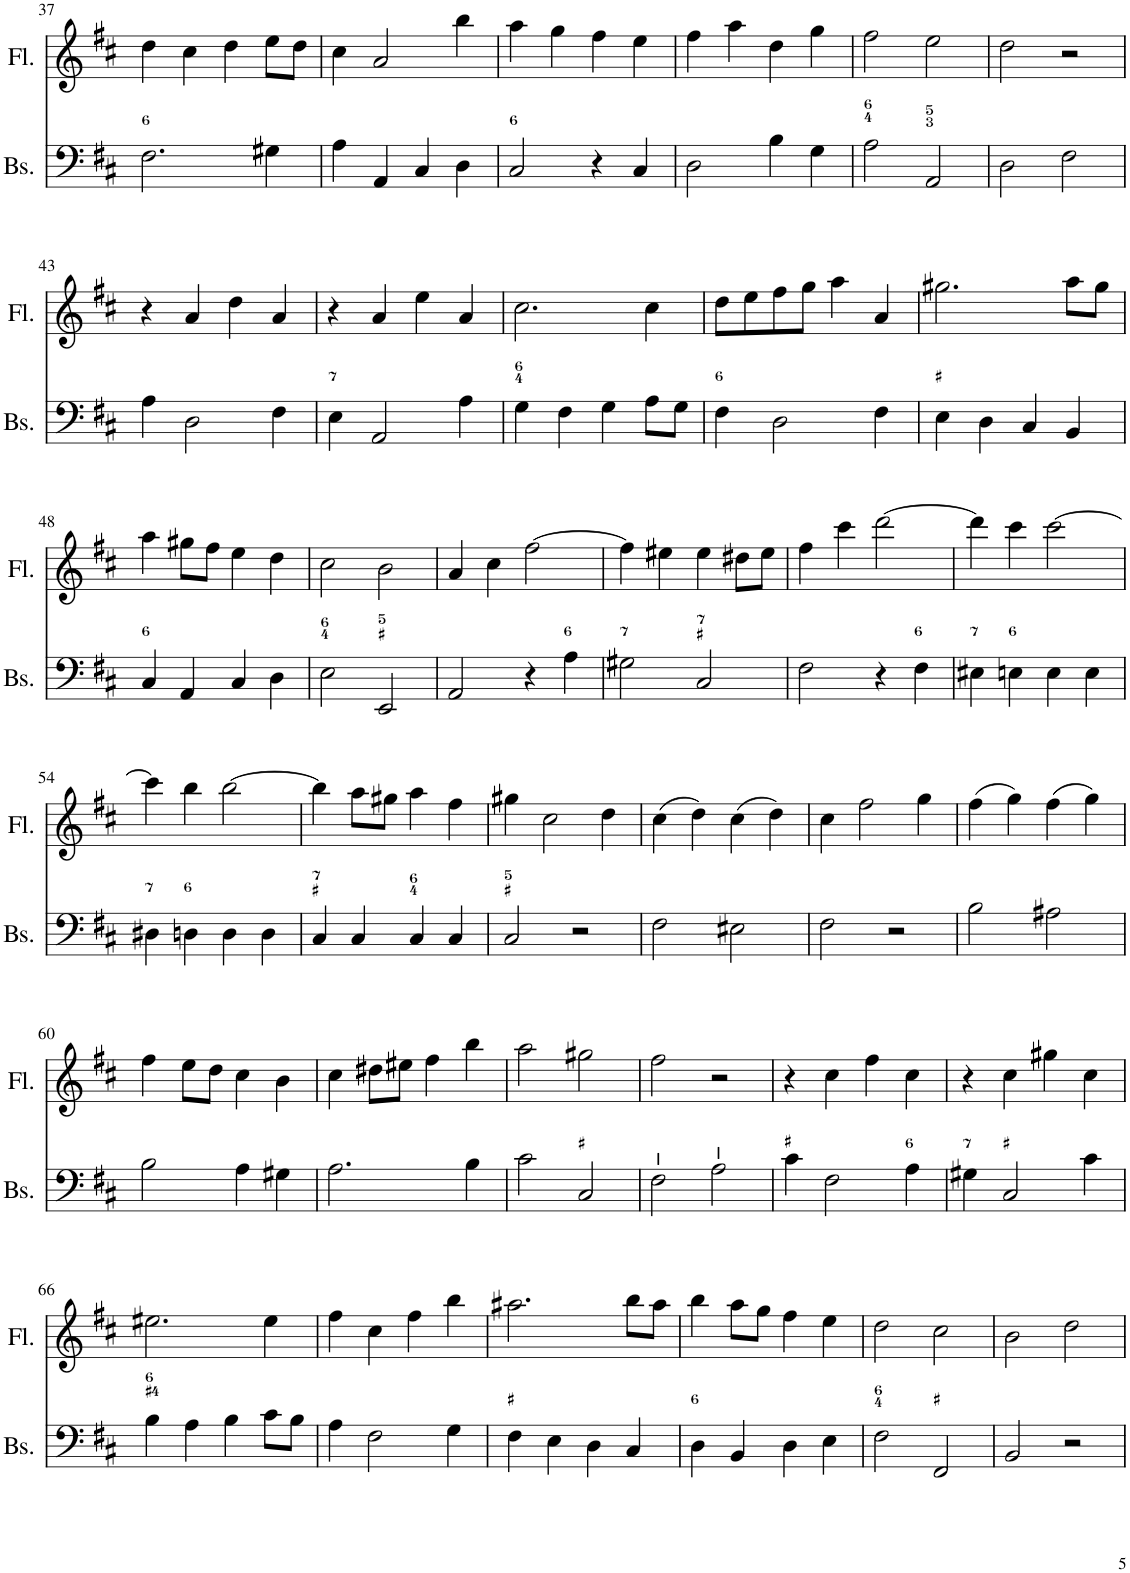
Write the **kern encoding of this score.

**kern	**kern
*part2	*part1
*staff2	*staff1
*I"Bass	*I"Flauto
*I'Bs.	*I'Fl.
!!LO:PB:g=z
*clefF4	*clefG2
*k[f#c#]	*k[f#c#]
*M2/2	*M2/2
*met(c|)	*met(c|)
=37	=37
2.F#\	4dd\
.	4cc#\
.	4dd\
4G#X\	8ee\L
.	8dd\J
=38	=38
4A\	4cc#\
4AA/	2a/
4C#/	.
4D\	4bb\
=39	=39
2C#/	4aa\
.	4gg\
4r	4ff#\
4C#/	4ee\
=40	=40
2D\	4ff#\
.	4aa\
4B\	4dd\
4G\	4gg\
=41	=41
2A\	2ff#\
2AA/	2ee\
=42	=42
2D\	2dd\
2F#\	2r
!!LO:LB:g=z
=43	=43
4A\	4r
2D\	4a/
.	4dd\
4F#\	4a/
=44	=44
4E\	4r
2AA/	4a/
.	4ee\
4A\	4a/
=45	=45
4G\	2.cc#\
4F#\	.
4G\	.
8A\L	4cc#\
8G\J	.
=46	=46
4F#\	8dd\L
.	8ee\
2D\	8ff#\
.	8gg\J
.	4aa\
4F#\	4a/
=47	=47
4E\	2.gg#X\
4D\	.
4C#/	.
4BB/	8aa\L
.	8gg#\J
!!LO:LB:g=z
=48	=48
4C#/	4aa\
4AA/	8gg#X\L
.	8ff#\J
4C#/	4ee\
4D\	4dd\
=49	=49
2E\	2cc#\
2EE/	2b\
=50	=50
2AA/	4a/
.	4cc#\
4r	[2ff#\
4A\	.
=51	=51
2G#X\	4ff#\]
.	4ee#X\
2C#/	4ee#\
.	8dd#X\L
.	8ee#\J
=52	=52
2F#\	4ff#\
.	4ccc#\
4r	[2ddd\
4F#\	.
=53	=53
4E#X\	4ddd\]
4En\	4ccc#\
4E\	[2ccc#\
4E\	.
!!LO:LB:g=z
=54	=54
4D#X\	4ccc#\]
4Dn\	4bb\
4D\	[2bb\
4D\	.
=55	=55
4C#/	4bb\]
4C#/	8aa\L
.	8gg#X\J
4C#/	4aa\
4C#/	4ff#\
=56	=56
2C#/	4gg#X\
.	2cc#\
2r	.
.	4dd\
=57	=57
2F#\	(4cc#\
.	4dd\)
2E#X\	(4cc#\
.	4dd\)
=58	=58
2F#\	4cc#\
.	2ff#\
2r	.
.	4gg\
=59	=59
2B\	(4ff#\
.	4gg\)
2A#X\	(4ff#\
.	4gg\)
!!LO:LB:g=z
=60	=60
2B\	4ff#\
.	8ee\L
.	8dd\J
4A\	4cc#\
4G#X\	4b\
=61	=61
2.A\	4cc#\
.	8dd#X\L
.	8ee#X\J
.	4ff#\
4B\	4bb\
=62	=62
2c#\	2aa\
2C#/	2gg#X\
=63	=63
2F#\	2ff#\
2A\	2r
=64	=64
4c#\	4r
2F#\	4cc#\
.	4ff#\
4A\	4cc#\
=65	=65
4G#X\	4r
2C#/	4cc#\
.	4gg#X\
4c#\	4cc#\
!!LO:LB:g=z
=66	=66
4B\	2.ee#X\
4A\	.
4B\	.
8c#\L	4ee#\
8B\J	.
=67	=67
4A\	4ff#\
2F#\	4cc#\
.	4ff#\
4G\	4bb\
=68	=68
4F#\	2.aa#X\
4E\	.
4D\	.
4C#/	8bb\L
.	8aa#\J
=69	=69
4D\	4bb\
4BB/	8aa\L
.	8gg\J
4D\	4ff#\
4E\	4ee\
=70	=70
2F#\	2dd\
2FF#/	2cc#\
=71	=71
2BB/	2b\
2r	2dd\
=	=
*-	*-
